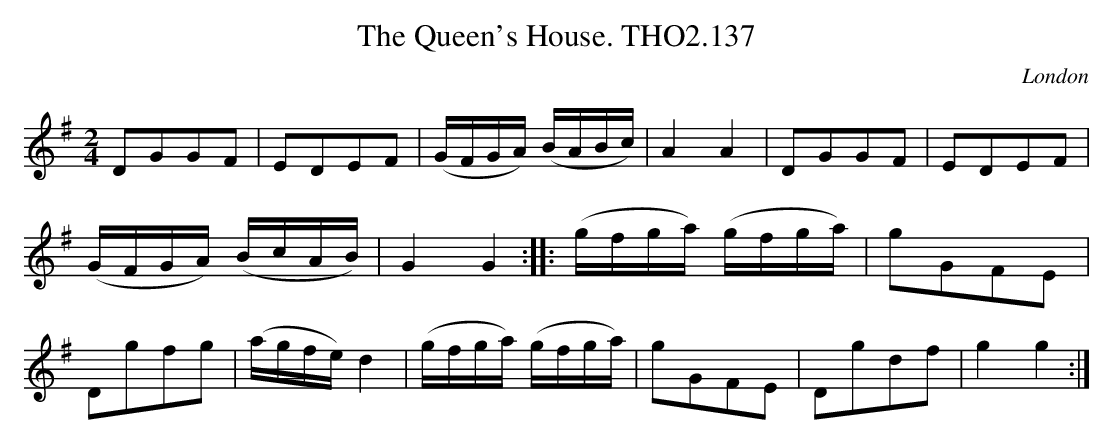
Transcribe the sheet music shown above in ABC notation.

X:1
T:Queen's House. THO2.137, The
O:London
M:2/4
L:1/8
K:G
DGGF|EDEF|(G/F/G/A/) (B/A/B/c/)|A2A2|DGGF|EDEF|
(G/F/G/A/) (B/c/A/B/)|G2G2::(g/f/g/a/) (g/f/g/a/)|gGFE|
Dgfg|(a/g/f/e/) d2|(g/f/g/a/) (g/f/g/a/)|gGFE|Dgdf|g2g2:|
